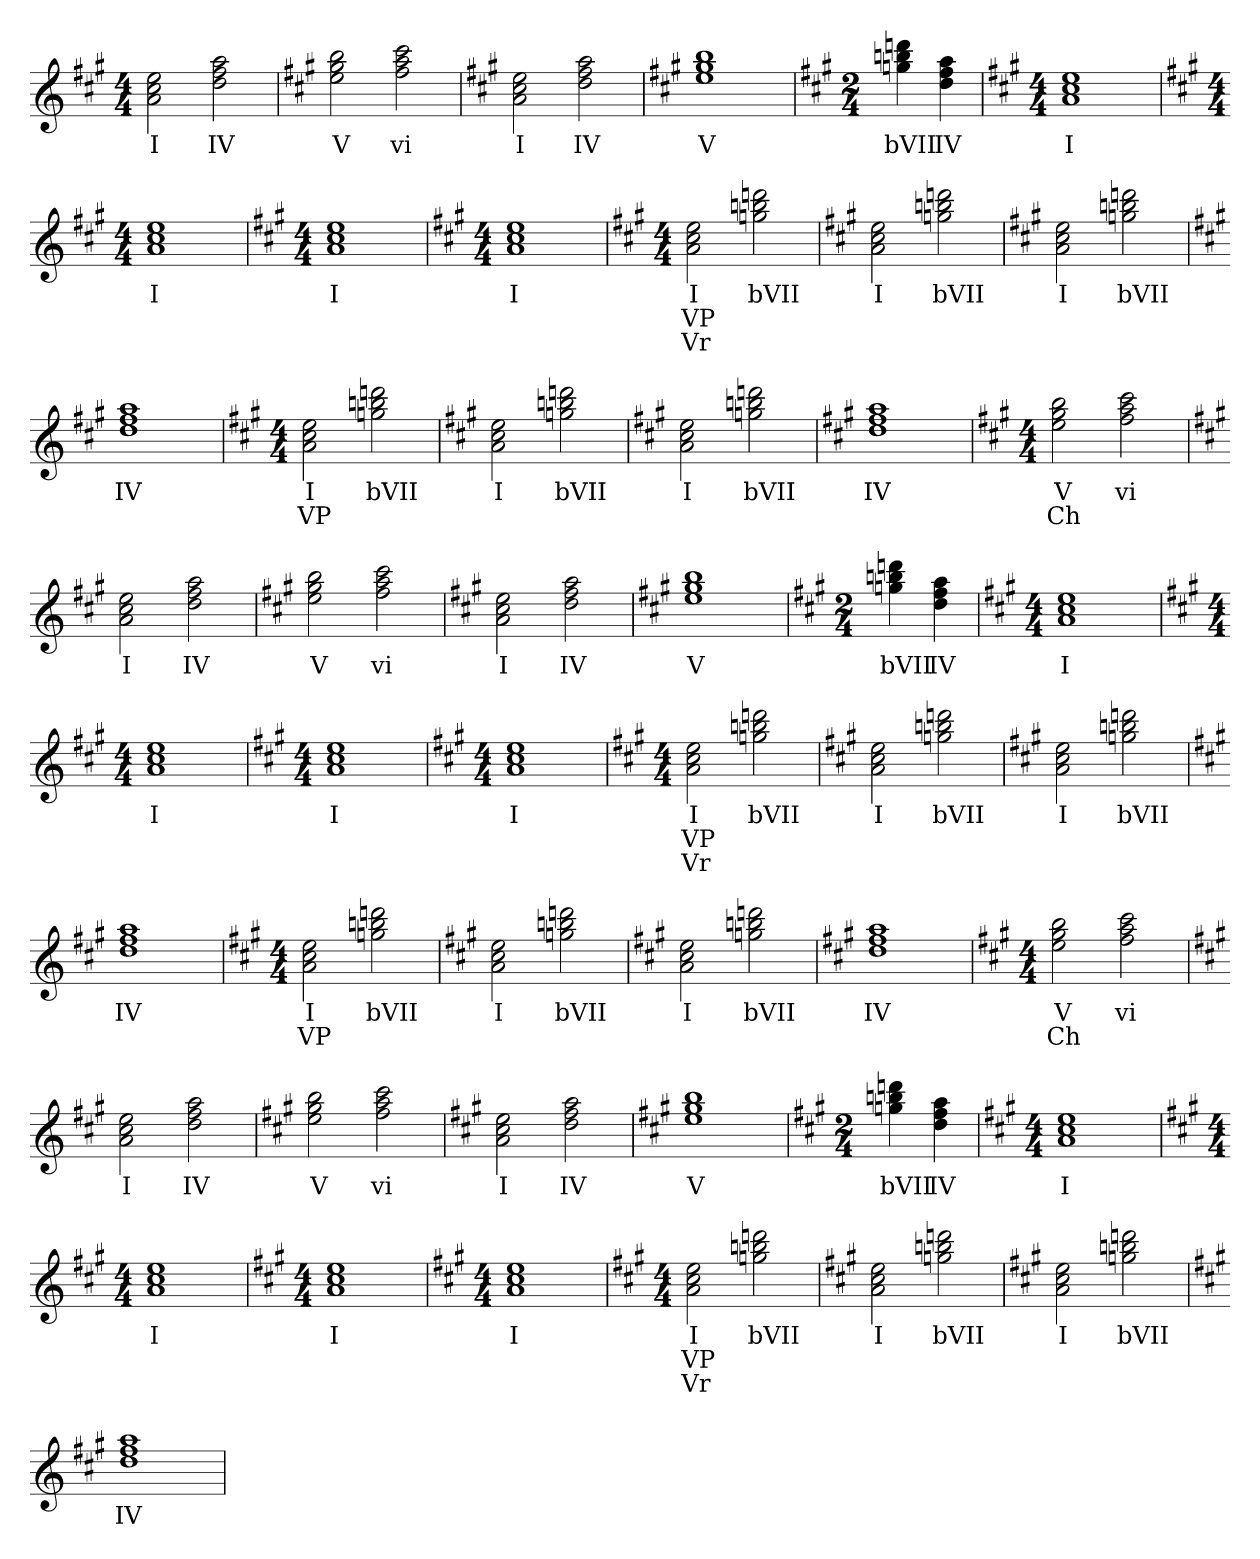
**kern	**text	**text	**text
*part1	*part1	*part1	*part1
*staff1	*staff1	*staff1	*staff1
*k[f#c#g#]	*	*	*
*A:	*	*	*
*M4/4	*	*	*
=	=	=	=
2a 2cc# 2ee	I	.	.
2dd 2ff# 2aa	IV	.	.
=	=	=	=
*k[f#c#g#]	*	*	*
*A:	*	*	*
2ee 2gg# 2bb	V	.	.
2ff# 2aa 2ccc#	vi	.	.
=	=	=	=
*k[f#c#g#]	*	*	*
*A:	*	*	*
2a 2cc# 2ee	I	.	.
2dd 2ff# 2aa	IV	.	.
=	=	=	=
*k[f#c#g#]	*	*	*
*A:	*	*	*
1ee 1gg# 1bb	V	.	.
=	=	=	=
*k[f#c#g#]	*	*	*
*A:	*	*	*
*M2/4	*	*	*
4ggn 4bbn 4dddn	bVII	.	.
4dd 4ff# 4aa	IV	.	.
=	=	=	=
*k[f#c#g#]	*	*	*
*A:	*	*	*
*M4/4	*	*	*
1a 1cc# 1ee	I	.	.
=	=	=	=
*k[f#c#g#]	*	*	*
*A:	*	*	*
*M4/4	*	*	*
1a 1cc# 1ee	I	.	.
=	=	=	=
*k[f#c#g#]	*	*	*
*A:	*	*	*
*M4/4	*	*	*
1a 1cc# 1ee	I	.	.
=	=	=	=
*k[f#c#g#]	*	*	*
*A:	*	*	*
*M4/4	*	*	*
1a 1cc# 1ee	I	.	.
=	=	=	=
*k[f#c#g#]	*	*	*
*A:	*	*	*
*M4/4	*	*	*
2a 2cc# 2ee	I	VP	Vr
2ggn 2bbn 2dddn	bVII	.	.
=	=	=	=
*k[f#c#g#]	*	*	*
*A:	*	*	*
2a 2cc# 2ee	I	.	.
2ggn 2bbn 2dddn	bVII	.	.
=	=	=	=
*k[f#c#g#]	*	*	*
*A:	*	*	*
2a 2cc# 2ee	I	.	.
2ggn 2bbn 2dddn	bVII	.	.
=	=	=	=
*k[f#c#g#]	*	*	*
*A:	*	*	*
1dd 1ff# 1aa	IV	.	.
=	=	=	=
*k[f#c#g#]	*	*	*
*A:	*	*	*
*M4/4	*	*	*
2a 2cc# 2ee	I	VP	.
2ggn 2bbn 2dddn	bVII	.	.
=	=	=	=
*k[f#c#g#]	*	*	*
*A:	*	*	*
2a 2cc# 2ee	I	.	.
2ggn 2bbn 2dddn	bVII	.	.
=	=	=	=
*k[f#c#g#]	*	*	*
*A:	*	*	*
2a 2cc# 2ee	I	.	.
2ggn 2bbn 2dddn	bVII	.	.
=	=	=	=
*k[f#c#g#]	*	*	*
*A:	*	*	*
1dd 1ff# 1aa	IV	.	.
=	=	=	=
*k[f#c#g#]	*	*	*
*A:	*	*	*
*M4/4	*	*	*
2ee 2gg# 2bb	V	Ch	.
2ff# 2aa 2ccc#	vi	.	.
=	=	=	=
*k[f#c#g#]	*	*	*
*A:	*	*	*
2a 2cc# 2ee	I	.	.
2dd 2ff# 2aa	IV	.	.
=	=	=	=
*k[f#c#g#]	*	*	*
*A:	*	*	*
2ee 2gg# 2bb	V	.	.
2ff# 2aa 2ccc#	vi	.	.
=	=	=	=
*k[f#c#g#]	*	*	*
*A:	*	*	*
2a 2cc# 2ee	I	.	.
2dd 2ff# 2aa	IV	.	.
=	=	=	=
*k[f#c#g#]	*	*	*
*A:	*	*	*
1ee 1gg# 1bb	V	.	.
=	=	=	=
*k[f#c#g#]	*	*	*
*A:	*	*	*
*M2/4	*	*	*
4ggn 4bbn 4dddn	bVII	.	.
4dd 4ff# 4aa	IV	.	.
=	=	=	=
*k[f#c#g#]	*	*	*
*A:	*	*	*
*M4/4	*	*	*
1a 1cc# 1ee	I	.	.
=	=	=	=
*k[f#c#g#]	*	*	*
*A:	*	*	*
*M4/4	*	*	*
1a 1cc# 1ee	I	.	.
=	=	=	=
*k[f#c#g#]	*	*	*
*A:	*	*	*
*M4/4	*	*	*
1a 1cc# 1ee	I	.	.
=	=	=	=
*k[f#c#g#]	*	*	*
*A:	*	*	*
*M4/4	*	*	*
1a 1cc# 1ee	I	.	.
=	=	=	=
*k[f#c#g#]	*	*	*
*A:	*	*	*
*M4/4	*	*	*
2a 2cc# 2ee	I	VP	Vr
2ggn 2bbn 2dddn	bVII	.	.
=	=	=	=
*k[f#c#g#]	*	*	*
*A:	*	*	*
2a 2cc# 2ee	I	.	.
2ggn 2bbn 2dddn	bVII	.	.
=	=	=	=
*k[f#c#g#]	*	*	*
*A:	*	*	*
2a 2cc# 2ee	I	.	.
2ggn 2bbn 2dddn	bVII	.	.
=	=	=	=
*k[f#c#g#]	*	*	*
*A:	*	*	*
1dd 1ff# 1aa	IV	.	.
=	=	=	=
*k[f#c#g#]	*	*	*
*A:	*	*	*
*M4/4	*	*	*
2a 2cc# 2ee	I	VP	.
2ggn 2bbn 2dddn	bVII	.	.
=	=	=	=
*k[f#c#g#]	*	*	*
*A:	*	*	*
2a 2cc# 2ee	I	.	.
2ggn 2bbn 2dddn	bVII	.	.
=	=	=	=
*k[f#c#g#]	*	*	*
*A:	*	*	*
2a 2cc# 2ee	I	.	.
2ggn 2bbn 2dddn	bVII	.	.
=	=	=	=
*k[f#c#g#]	*	*	*
*A:	*	*	*
1dd 1ff# 1aa	IV	.	.
=	=	=	=
*k[f#c#g#]	*	*	*
*A:	*	*	*
*M4/4	*	*	*
2ee 2gg# 2bb	V	Ch	.
2ff# 2aa 2ccc#	vi	.	.
=	=	=	=
*k[f#c#g#]	*	*	*
*A:	*	*	*
2a 2cc# 2ee	I	.	.
2dd 2ff# 2aa	IV	.	.
=	=	=	=
*k[f#c#g#]	*	*	*
*A:	*	*	*
2ee 2gg# 2bb	V	.	.
2ff# 2aa 2ccc#	vi	.	.
=	=	=	=
*k[f#c#g#]	*	*	*
*A:	*	*	*
2a 2cc# 2ee	I	.	.
2dd 2ff# 2aa	IV	.	.
=	=	=	=
*k[f#c#g#]	*	*	*
*A:	*	*	*
1ee 1gg# 1bb	V	.	.
=	=	=	=
*k[f#c#g#]	*	*	*
*A:	*	*	*
*M2/4	*	*	*
4ggn 4bbn 4dddn	bVII	.	.
4dd 4ff# 4aa	IV	.	.
=	=	=	=
*k[f#c#g#]	*	*	*
*A:	*	*	*
*M4/4	*	*	*
1a 1cc# 1ee	I	.	.
=	=	=	=
*k[f#c#g#]	*	*	*
*A:	*	*	*
*M4/4	*	*	*
1a 1cc# 1ee	I	.	.
=	=	=	=
*k[f#c#g#]	*	*	*
*A:	*	*	*
*M4/4	*	*	*
1a 1cc# 1ee	I	.	.
=	=	=	=
*k[f#c#g#]	*	*	*
*A:	*	*	*
*M4/4	*	*	*
1a 1cc# 1ee	I	.	.
=	=	=	=
*k[f#c#g#]	*	*	*
*A:	*	*	*
*M4/4	*	*	*
2a 2cc# 2ee	I	VP	Vr
2ggn 2bbn 2dddn	bVII	.	.
=	=	=	=
*k[f#c#g#]	*	*	*
*A:	*	*	*
2a 2cc# 2ee	I	.	.
2ggn 2bbn 2dddn	bVII	.	.
=	=	=	=
*k[f#c#g#]	*	*	*
*A:	*	*	*
2a 2cc# 2ee	I	.	.
2ggn 2bbn 2dddn	bVII	.	.
=	=	=	=
*k[f#c#g#]	*	*	*
*A:	*	*	*
1dd 1ff# 1aa	IV	.	.
=	=	=	=
*-	*-	*-	*-
